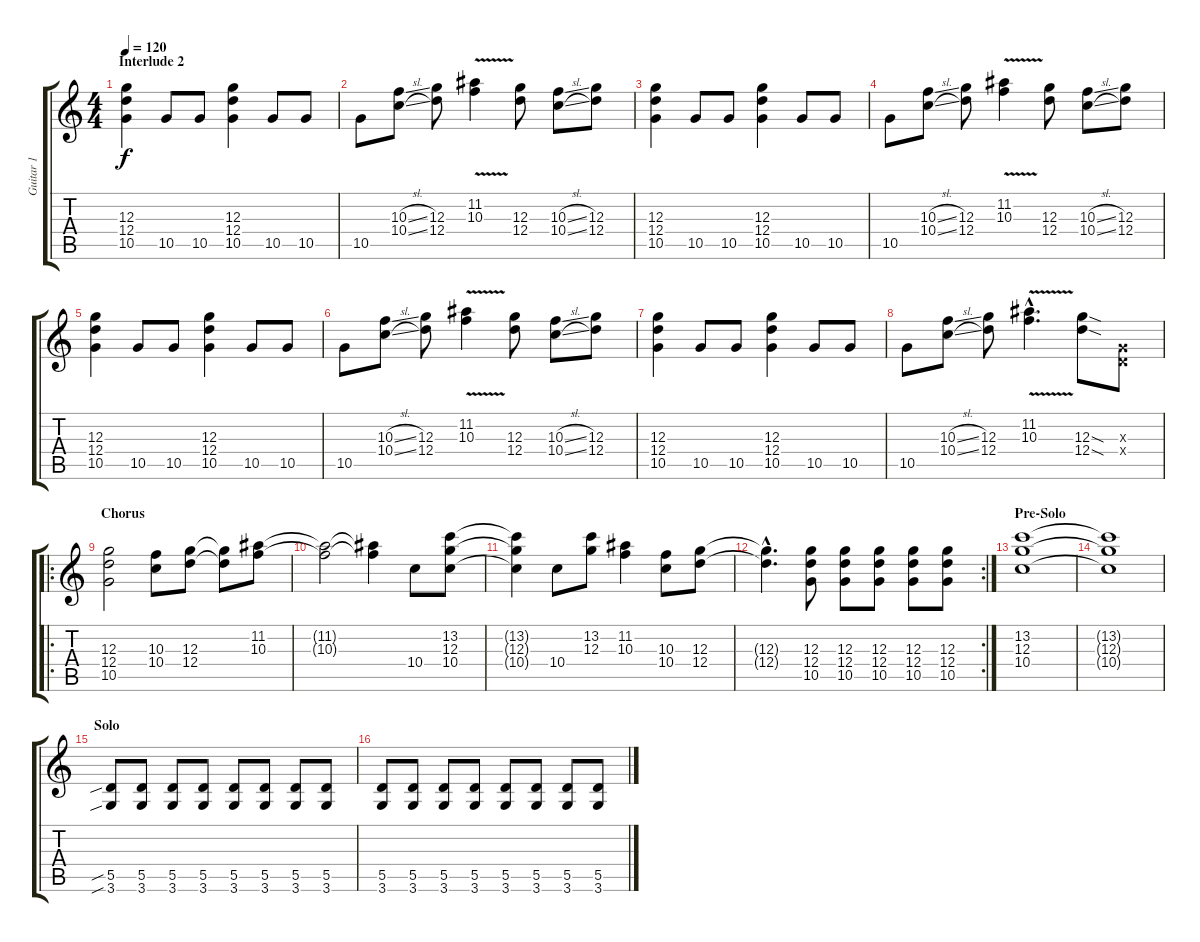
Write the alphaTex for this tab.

\track ("Guitar 1" "Guitar 1") {instrument overdrivenguitar}
\staff {score tabs}
\tuning (E4 B3 G3 D3 A2 E2) {hide}
\ts (4 4)
\section ("" "Interlude 2")
\tempo 120
\clef g2
\ks c
(12.3 12.4 10.5).4{dy f volume 13} 10.5.8 10.5.8 (12.3 12.4 10.5).4 10.5.8 10.5.8 |
10.5.8 (10.3{sl} 10.4{sl}).8 (12.3 12.4).8 (11.2{v} 10.3{v}).4 (12.3 12.4).8 (10.3{sl} 10.4{sl}).8 (12.3 12.4).8 |
(12.3 12.4 10.5).4 10.5.8 10.5.8 (12.3 12.4 10.5).4 10.5.8 10.5.8 |
10.5.8 (10.3{sl} 10.4{sl}).8 (12.3 12.4).8 (11.2{v} 10.3{v}).4 (12.3 12.4).8 (10.3{sl} 10.4{sl}).8 (12.3 12.4).8 |
(12.3 12.4 10.5).4{volume 13} 10.5.8 10.5.8 (12.3 12.4 10.5).4 10.5.8 10.5.8 |
10.5.8 (10.3{sl} 10.4{sl}).8 (12.3 12.4).8 (11.2{v} 10.3{v}).4 (12.3 12.4).8 (10.3{sl} 10.4{sl}).8 (12.3 12.4).8 |
(12.3 12.4 10.5).4 10.5.8 10.5.8 (12.3 12.4 10.5).4 10.5.8 10.5.8 |
10.5.8 (10.3{sl} 10.4{sl}).8 (12.3 12.4).8 (11.2{v hac} 10.3{v hac}).4{d} (12.3{sod} 12.4{sod}).8 (0.3{x} 0.4{x}).8 |
\ro
\section ("" "Chorus")
(12.3 12.4 10.5).2 (10.3 10.4).8 (12.3 12.4).8 (12.3{t} 12.4{t}).8 (11.2 10.3).8 |
(11.2{t} 10.3{t}).2 (11.2{t} 10.3{t}).4 10.4.8 (13.2 12.3 10.4).8 |
(13.2{t} 12.3{t} 10.4{t}).4 10.4.8 (13.2 12.3).8 (11.2 10.3).4 (10.3 10.4).8 (12.3 12.4).8 |
\rc 2
(12.3{hac t} 12.4{hac t}).4{d} (12.3 12.4 10.5).8 (12.3 12.4 10.5).8 (12.3 12.4 10.5).8 (12.3 12.4 10.5).8 (12.3 12.4 10.5).8 |
\section ("" "Pre-Solo")
(13.2 12.3 10.4).1 |
(13.2{t} 12.3{t} 10.4{t}).1 |
\section ("" "Solo")
(5.5{sib} 3.6{sib}).8{volume 10} (5.5 3.6).8 (5.5 3.6).8 (5.5 3.6).8 (5.5 3.6).8 (5.5 3.6).8 (5.5 3.6).8 (5.5 3.6).8 |
(5.5 3.6).8 (5.5 3.6).8 (5.5 3.6).8 (5.5 3.6).8 (5.5 3.6).8 (5.5 3.6).8 (5.5 3.6).8 (5.5 3.6).8
